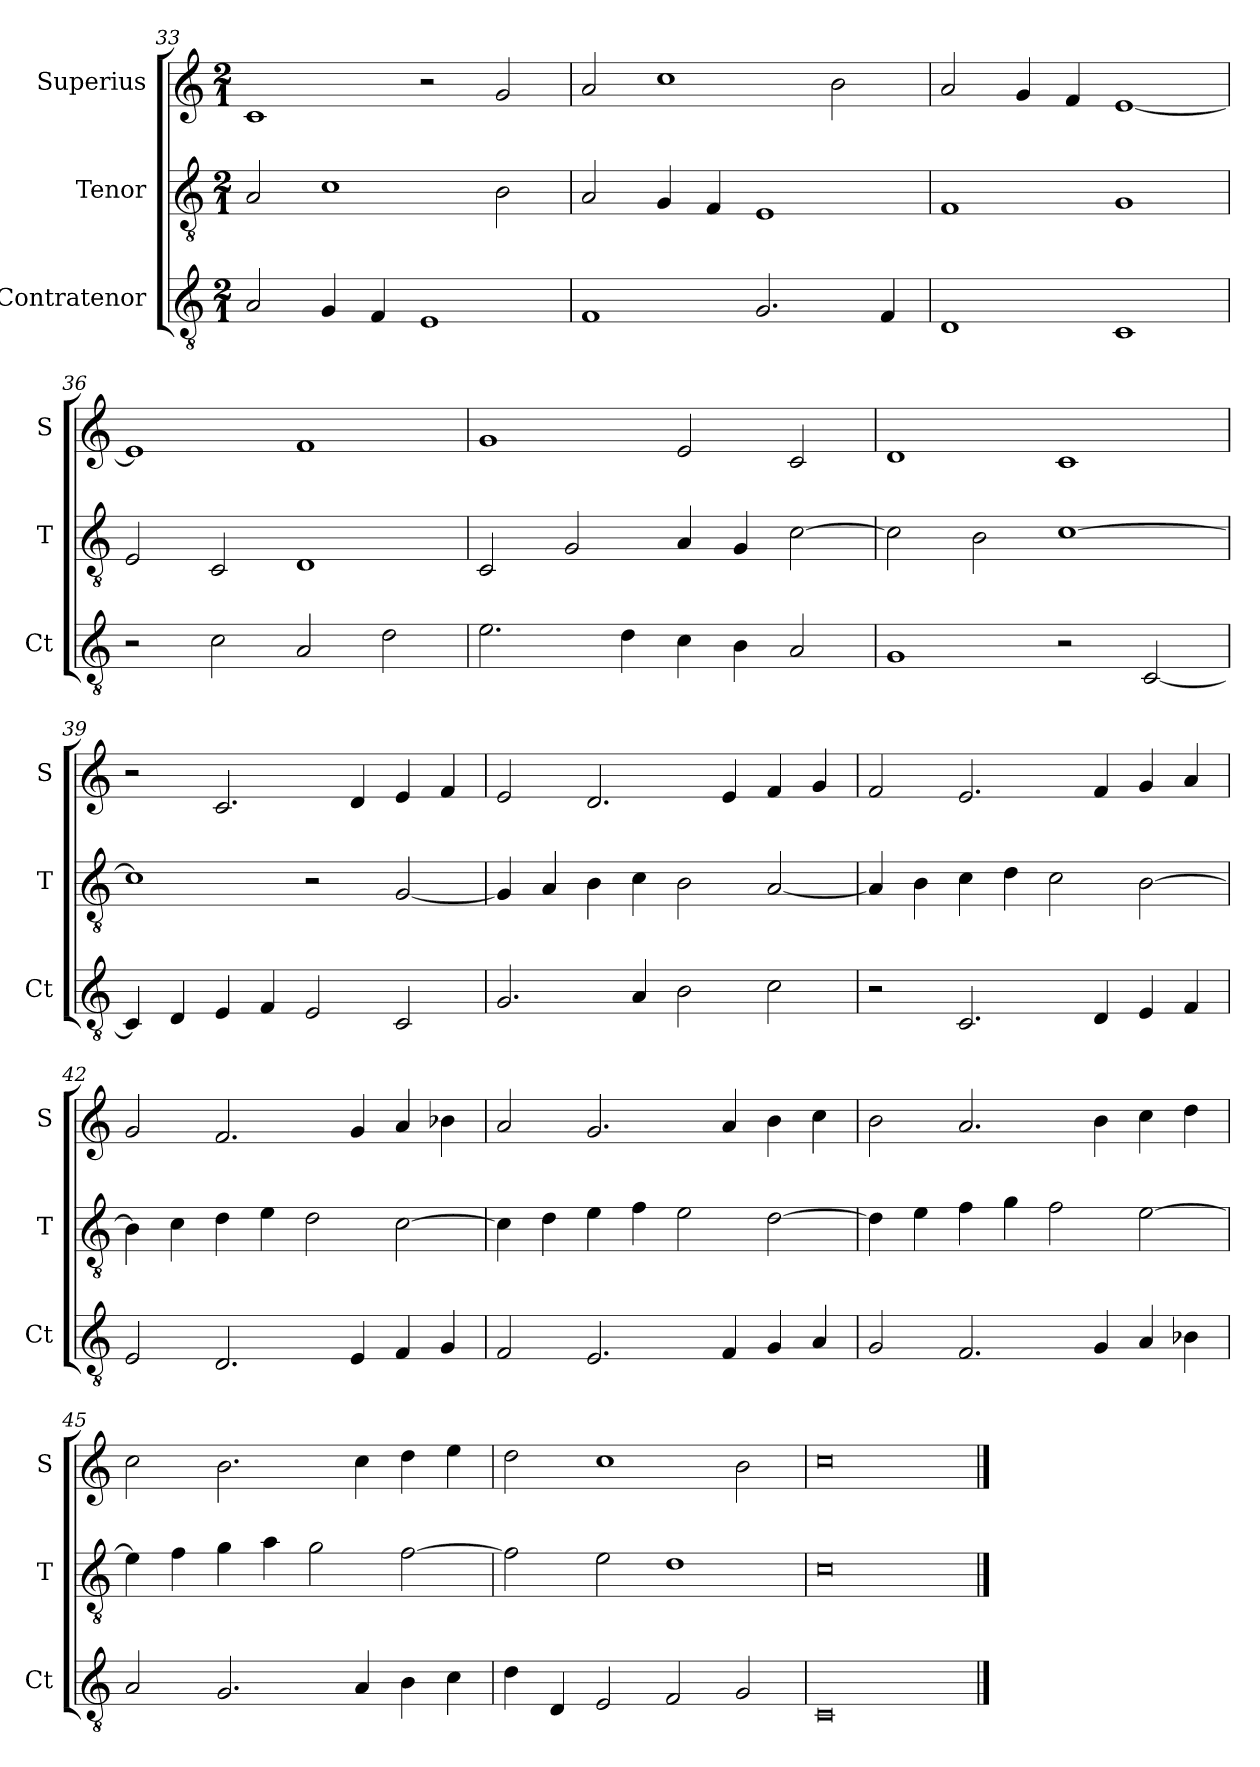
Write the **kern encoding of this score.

**kern	**kern	**kern
*part3	*part2	*part1
*staff3	*staff2	*staff1
*I"Contratenor	*I"Tenor	*I"Superius
*I'Ct	*I'T	*I'S
*clefGv2	*clefGv2	*clefG2
*k[]	*k[]	*k[]
*M2/1	*M2/1	*M2/1
=33	=33	=33
2A/	2A/	1c
4G/	1c	.
4F/	.	.
1E	.	2r
.	2B\	2g/
=34	=34	=34
1F	2A/	2a/
.	4G/	1cc
.	4F/	.
2.G/	1E	.
.	.	2b\
4F/	.	.
=35	=35	=35
1D	1F	2a/
.	.	4g/
.	.	4f/
1C	1G	[1e
=36	=36	=36
2r	2E/	1e]
2c\	2C/	.
2A/	1D	1f
2d\	.	.
=37	=37	=37
2.e\	2C/	1g
.	2G/	.
4d\	.	.
4c\	4A/	2e/
4B\	4G/	.
2A/	[2c\	2c/
=38	=38	=38
1G	2c\]	1d
.	2B\	.
2r	[1c	1c
[2C/	.	.
=39	=39	=39
4C/]	1c]	2r
4D/	.	.
4E/	.	2.c/
4F/	.	.
2E/	2r	.
.	.	4d/
2C/	[2G/	4e/
.	.	4f/
=40	=40	=40
2.G/	4G/]	2e/
.	4A/	.
.	4B\	2.d/
4A/	4c\	.
2B\	2B\	.
.	.	4e/
2c\	[2A/	4f/
.	.	4g/
=41	=41	=41
2r	4A/]	2f/
.	4B\	.
2.C/	4c\	2.e/
.	4d\	.
.	2c\	.
4D/	.	4f/
4E/	[2B\	4g/
4F/	.	4a/
=42	=42	=42
2E/	4B\]	2g/
.	4c\	.
2.D/	4d\	2.f/
.	4e\	.
.	2d\	.
4E/	.	4g/
4F/	[2c\	4a/
4G/	.	4b-X\
=43	=43	=43
2F/	4c\]	2a/
.	4d\	.
2.E/	4e\	2.g/
.	4f\	.
.	2e\	.
4F/	.	4a/
4G/	[2d\	4b\
4A/	.	4cc\
=44	=44	=44
2G/	4d\]	2b\
.	4e\	.
2.F/	4f\	2.a/
.	4g\	.
.	2f\	.
4G/	.	4b\
4A/	[2e\	4cc\
4B-X\	.	4dd\
=45	=45	=45
2A/	4e\]	2cc\
.	4f\	.
2.G/	4g\	2.b\
.	4a\	.
.	2g\	.
4A/	.	4cc\
4B\	[2f\	4dd\
4c\	.	4ee\
=46	=46	=46
4d\	2f\]	2dd\
4D/	.	.
2E/	2e\	1cc
2F/	1d	.
2G/	.	2b\
=47	=47	=47
0C	0c	0cc
==	==	==
*-	*-	*-
